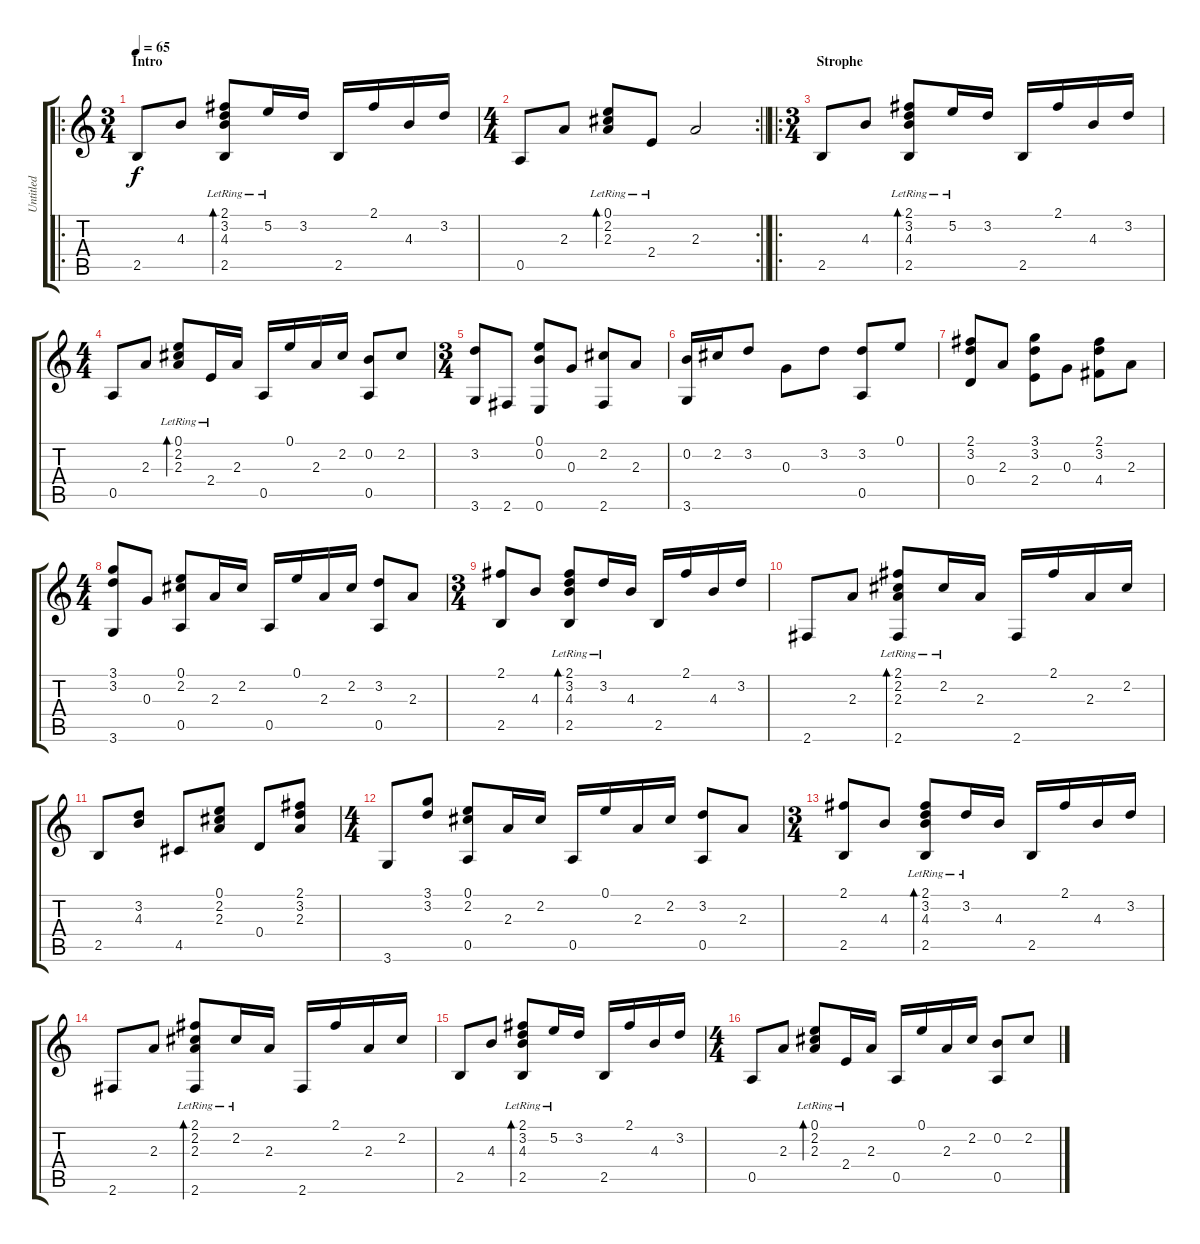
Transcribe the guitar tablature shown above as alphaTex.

\track ("Untitled" "Untitled") {instrument acousticguitarnylon}
\staff {score tabs}
\tuning (E4 B3 G3 D3 A2 E2) {hide}
\ro
\ts (3 4)
\section ("" "Intro")
\tempo 65
\clef g2
\ks c
2.5.8{dy f instrument acousticguitarnylon} 4.3.8 (2.1{lr} 3.2{lr} 4.3{lr} 2.5{lr}).8{bd 240} 5.2{lr}.16 3.2.16 2.5.16 2.1.16 4.3.16 3.2.16 |
\rc 2
\ts (4 4)
\barLineRight lightlight
0.5.8 2.3.8 (0.1{lr} 2.2{lr} 2.3{lr}).8{bd 240} 2.4{lr}.8 2.3.2 |
\ro
\ts (3 4)
\section ("" "Strophe")
2.5.8 4.3.8 (2.1{lr} 3.2{lr} 4.3{lr} 2.5{lr}).8{bd 240} 5.2{lr}.16 3.2.16 2.5.16 2.1.16 4.3.16 3.2.16 |
\ts (4 4)
0.5.8 2.3.8 (0.1{lr} 2.2{lr} 2.3{lr}).8{bd 240} 2.4{lr}.16 2.3.16 0.5.16 0.1.16 2.3.16 2.2.16 (0.2 0.5).8 2.2.8 |
\ts (3 4)
(3.2 3.6).8 2.6.8 (0.1 0.2 0.6).8 0.3.8 (2.2 2.6).8 2.3.8 |
(0.2 3.6).16 2.2.16 3.2.8 0.3.8 3.2.8 (3.2 0.5).8 0.1.8 |
(2.1 3.2 0.4).8 2.3.8 (3.1 3.2 2.4).8 0.3.8 (2.1 3.2 4.4).8 2.3.8 |
\ts (4 4)
(3.1 3.2 3.6).8 0.3.8 (0.1 2.2 0.5).8 2.3.16 2.2.16 0.5.16 0.1.16 2.3.16 2.2.16 (3.2 0.5).8 2.3.8 |
\ts (3 4)
(2.1 2.5).8 4.3.8 (2.1{lr} 3.2{lr} 4.3{lr} 2.5{lr}).8{bd 240} 3.2{lr}.16 4.3.16 2.5.16 2.1.16 4.3.16 3.2.16 |
2.6.8 2.3.8 (2.1{lr} 2.2{lr} 2.3{lr} 2.6{lr}).8{bd 240} 2.2{lr}.16 2.3.16 2.6.16 2.1.16 2.3.16 2.2.16 |
2.5.8 (3.2 4.3).8 4.5.8 (0.1 2.2 2.3).8 0.4.8 (2.1 3.2 2.3).8 |
\ts (4 4)
3.6.8 (3.1 3.2).8 (0.1 2.2 0.5).8 2.3.16 2.2.16 0.5.16 0.1.16 2.3.16 2.2.16 (3.2 0.5).8 2.3.8 |
\ts (3 4)
(2.1 2.5).8 4.3.8 (2.1{lr} 3.2{lr} 4.3{lr} 2.5{lr}).8{bd 240} 3.2{lr}.16 4.3.16 2.5.16 2.1.16 4.3.16 3.2.16 |
2.6.8 2.3.8 (2.1{lr} 2.2{lr} 2.3{lr} 2.6{lr}).8{bd 240} 2.2{lr}.16 2.3.16 2.6.16 2.1.16 2.3.16 2.2.16 |
2.5.8 4.3.8 (2.1{lr} 3.2{lr} 4.3{lr} 2.5{lr}).8{bd 240} 5.2{lr}.16 3.2.16 2.5.16 2.1.16 4.3.16 3.2.16 |
\ts (4 4)
0.5.8 2.3.8 (0.1{lr} 2.2{lr} 2.3{lr}).8{bd 240} 2.4{lr}.16 2.3.16 0.5.16 0.1.16 2.3.16 2.2.16 (0.2 0.5).8 2.2.8
